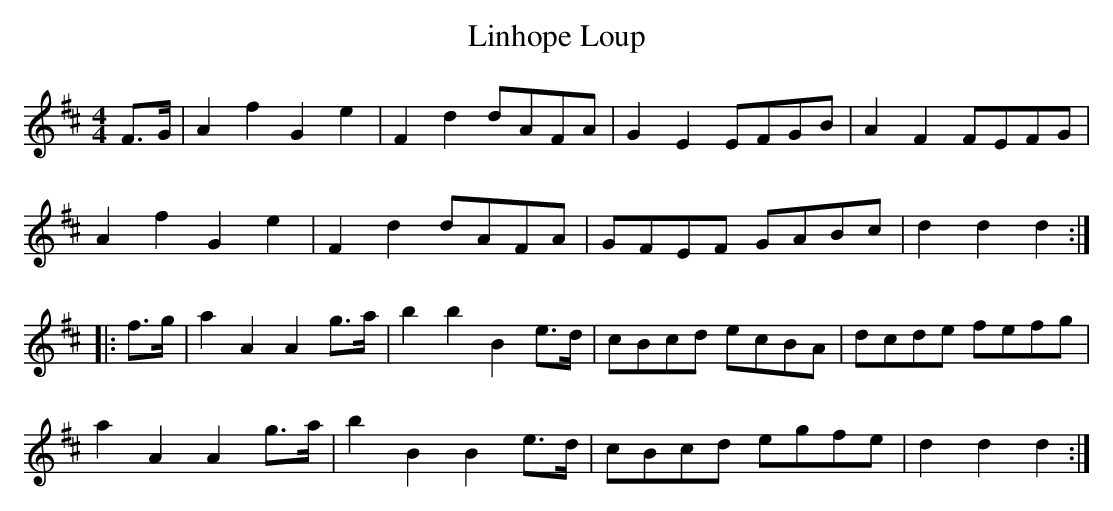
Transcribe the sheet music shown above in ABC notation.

X:1
T:Linhope Loup
M:4/4
K:D major
F>G |\
A2f2G2e2 | F2d2dAFA | G2E2EFGB | A2F2FEFG |
A2f2G2e2 | F2d2dAFA | GFEF GABc | d2d2d2 ::
f>g |\
a2A2 A2g>a | b2b2B2e>d | cBcd ecBA | dcde fefg |
a2A2 A2g>a | b2B2B2e>d | cBcd egfe | d2d2 d2 :|
